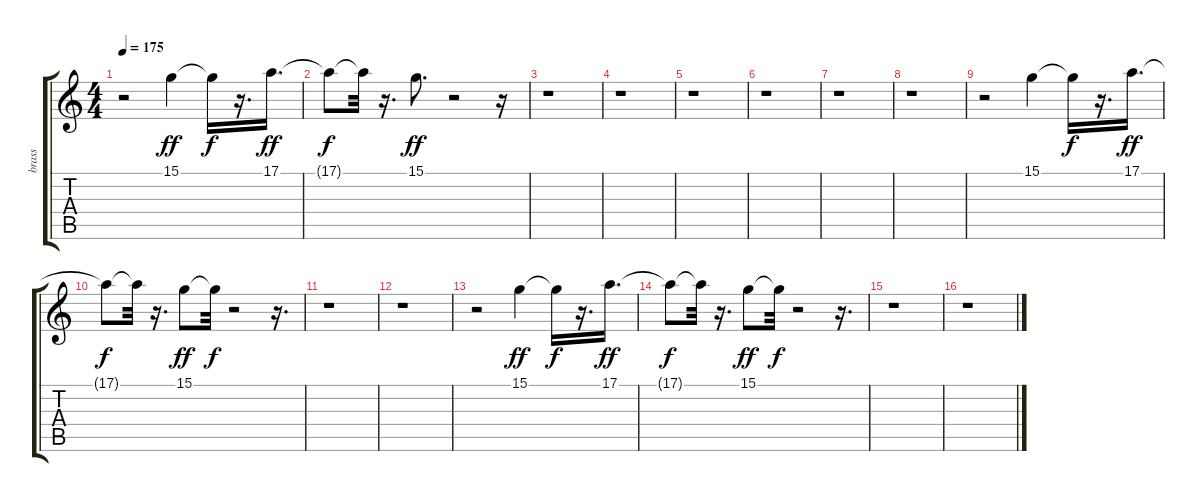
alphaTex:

\track ("brass" "brass") {instrument stringensemble1}
\staff {score tabs}
\tuning (E4 B3 G3 D3 A2 E2) {hide}
\ts (4 4)
\tempo 175
\clef g2
\ks c
r.2{dy f} 15.1.4{dy ff} 15.1{t}.16{dy f} r.16{d} 17.1.16{d dy ff} |
17.1{t}.8{dy f} 17.1{t}.32 r.16{d} 15.1.8{d dy ff} r.2 r.16 |
r.1 |
r.1 |
r.1 |
r.1 |
r.1 |
r.1 |
r.2 15.1.4 15.1{t}.16{dy f} r.16{d} 17.1.16{d dy ff} |
17.1{t}.8{dy f} 17.1{t}.32 r.16{d} 15.1.8{dy ff} 15.1{t}.32{dy f} r.2 r.16{d} |
r.1 |
r.1 |
r.2 15.1.4{dy ff} 15.1{t}.16{dy f} r.16{d} 17.1.16{d dy ff} |
17.1{t}.8{dy f} 17.1{t}.32 r.16{d} 15.1.8{dy ff} 15.1{t}.32{dy f} r.2 r.16{d} |
r.1 |
r.1
